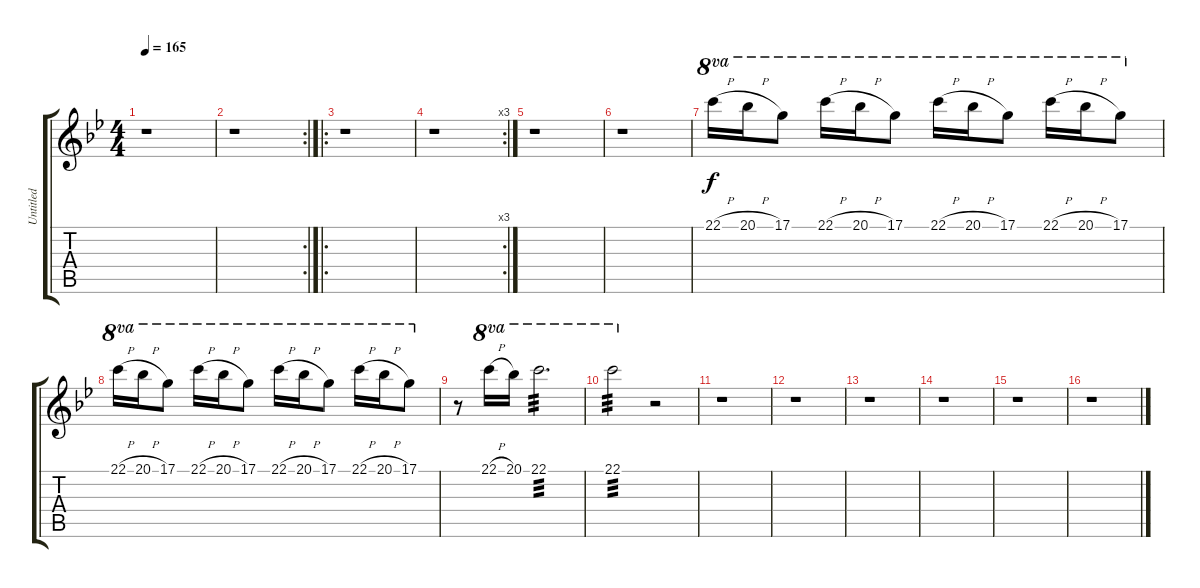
\track ("Untitled" "Untitled") {instrument overdrivenguitar}
\staff {score tabs}
\tuning (D4 A3 F3 C3 G2 C2) {hide}
\ts (4 4)
\tempo 165
\clef g2
\ks bb
r.1{dy f} |
\rc 2
r.1 |
\ro
r.1 |
\rc 3
r.1 |
r.1 |
r.1 |
22.1{h}.16{ot 8va} 20.1{h}.16{ot 8va} 17.1.8{ot 8va} 22.1{h}.16{ot 8va} 20.1{h}.16{ot 8va} 17.1.8{ot 8va} 22.1{h}.16{ot 8va} 20.1{h}.16{ot 8va} 17.1.8{ot 8va} 22.1{h}.16{ot 8va} 20.1{h}.16{ot 8va} 17.1.8{ot 8va} |
22.1{h}.16{ot 8va} 20.1{h}.16{ot 8va} 17.1.8{ot 8va} 22.1{h}.16{ot 8va} 20.1{h}.16{ot 8va} 17.1.8{ot 8va} 22.1{h}.16{ot 8va} 20.1{h}.16{ot 8va} 17.1.8{ot 8va} 22.1{h}.16{ot 8va} 20.1{h}.16{ot 8va} 17.1.8{ot 8va} |
r.8 22.1{h}.16{ot 8va} 20.1.16{ot 8va} 22.1.2{d ot 8va tp 3} |
22.1.2{ot 8va tp 3} r.2 |
r.1 |
r.1 |
r.1 |
r.1 |
r.1 |
r.1
